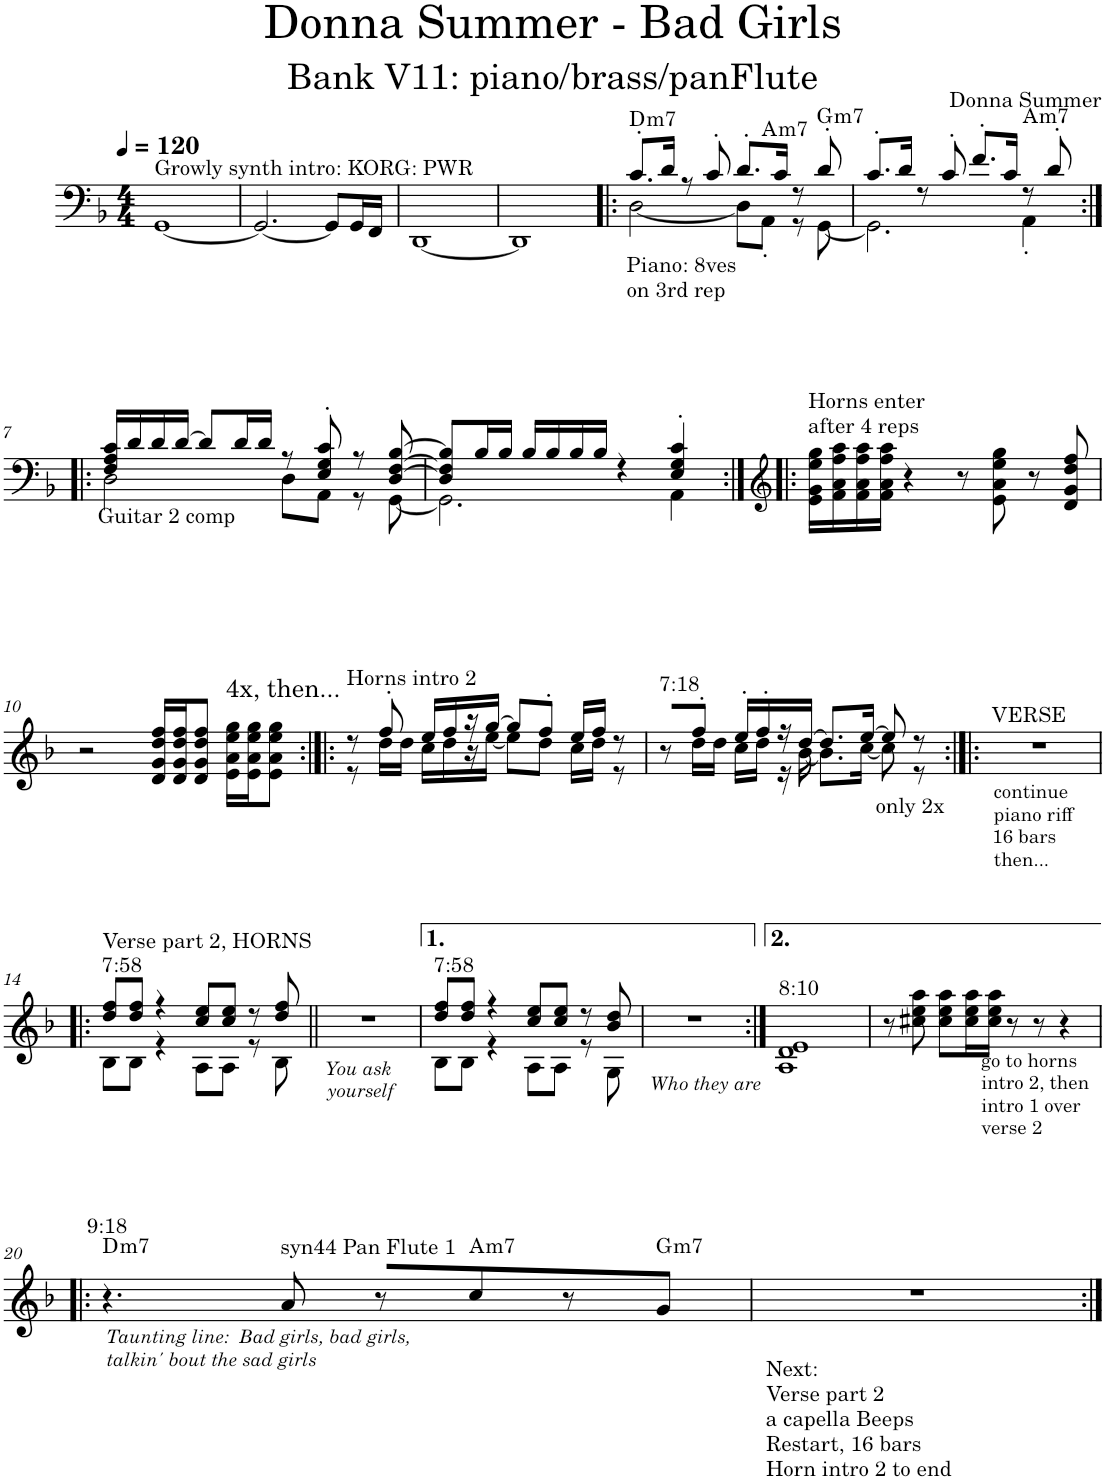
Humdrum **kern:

**kern	**kern	**harte
*part1	*part1	*part1
*staff2	*staff1	*
*I"Piano	*	*
*I'Pno.	*	*
*stria5	*	*
*clefF4	*clefF4	*
*k[b-]	*k[b-]	*
*M4/4	*M4/4	*
*MM120	*MM120	*
=1	=1	=1
!	!LO:TX:a:t=Growly synth intro&colon; KORG&colon; PWR	!
1r	[1GG	.
=2	=2	=2
1r	2.GG/_	.
.	8GG/L]	.
.	16GG/L	.
.	16FF/JJ	.
=3	=3	=3
1r	[1DD	.
=4	=4	=4
1r	1DD]	.
=5!|:	=5!|:	=5!|:
*	*^	*
!	!LO:TX:b:t=Piano&colon; 8ves	!	!
!	!LO:TX:b:t=on 3rd rep	!	!LO:H:kt=m7
1r	8.c'>/L	[2D\	D:min7
.	16d/Jk	.	.
.	8r	.	.
.	8c'>/	.	.
.	8.d'>/L	8D\L]	.
!	!	!	!LO:H:kt=m7
.	.	8AA'\J	A:min7
.	16c/Jk	.	.
.	8r	8r	.
!	!	!	!LO:H:kt=m7
.	8d'>/	[8GG\	G:min7
=6	=6	=6	=6
1r	8.c'>/L	2.GG\]	.
.	16d/Jk	.	.
.	8r	.	.
.	8c'>/	.	.
.	8.f'>/L	.	.
.	16c/Jk	.	.
!	!	!	!LO:H:kt=m7
.	8r	4AA'\	A:min7
.	8d'>/	.	.
!!LO:LB:g=z	!!
=7:|!|:	=7:|!|:	=7:|!|:	=7:|!|:
!	!LO:TX:b:t=Guitar 2 comp	!	!
1r	16F/ 16A/ 16c/LL	2D\	.
.	16d/	.	.
.	16d/	.	.
.	[16d/JJ	.	.
.	8d/L]	.	.
.	16d/L	.	.
.	16d/JJ	.	.
.	8r	8D\L	.
.	8E/' 8G/' 8c/'	8AA\J	.
.	8r	8r	.
.	[8D/ [8F/ [8B-/	[8GG\	.
=8	=8	=8	=8
1r	8D/] 8F/] 8B-/]L	2.GG\]	.
.	16B-/L	.	.
.	16B-/JJ	.	.
.	16B-/LL	.	.
.	16B-/	.	.
.	16B-/	.	.
.	16B-/JJ	.	.
.	4r	.	.
.	4E/' 4G/' 4c/'	4AA\	.
*	*v	*v	*
=9:|!|:	=9:|!|:	=9:|!|:
*	*clefG2	*
*^	*^	*
!	!	!LO:TX:a:t=Horns enter	!	!
!	!	!LO:TX:a:t=after 4 reps	!	!
*	*	*v	*v	*
16F\ 16A\ 16c\LL	[2D	16e\ 16g\ 16ee\ 16gg\LL	.
16d\J	.	16f\ 16a\ 16ff\ 16aa\	.
16d\L	.	16f\ 16a\ 16ff\ 16aa\	.
[16d\JJ	.	16f\ 16a\ 16ff\ 16aa\JJ	.
8d\L]	.	4r	.
16d\L	.	.	.
16d\JJ	.	.	.
8r	8D/L]	8r	.
8E' 8G' 8c'	8AA/J	8e\ 8a\ 8ee\ 8gg\	.
8r	8r	8r	.
[8D [8F [8B-	[8GG	8d/ 8g/ 8dd/ 8ff/	.
!!LO:LB:g=z
=10	=10	=10	=10
8D]\ 8F]\ 8B-]\L	2.GG]	2r	.
16B-\L	.	.	.
16B-\JJ	.	.	.
16B-\LL	.	.	.
16B-\J	.	.	.
16B-\L	.	.	.
16B-\JJ	.	.	.
4r	.	16d/ 16g/ 16dd/ 16ff/LL	.
.	.	16d/ 16g/ 16dd/ 16ff/J	.
.	.	8d/ 8g/ 8dd/ 8ff/J	.
!	!	!LO:TX:a:t=4x, then...	!
4E' 4G' 4c'	4AA	16e\ 16a\ 16ee\ 16gg\LL	.
.	.	16e\ 16a\ 16ee\ 16gg\J	.
.	.	8e\ 8a\ 8ee\ 8gg\J	.
*v	*v	*	*
=11:|!|:	=11:|!|:	=11:|!|:
*clefG2	*	*
*	*^	*
!	!LO:TX:a:t=Horns intro 2	!	!
1r	8r	8r	.
.	8ff'/	16dd\LL	.
.	.	16dd\JJ	.
.	16ee/LL	16cc\LL	.
.	16ff/	16dd\	.
.	16r	16r	.
.	[16gg/JJ	[16ee\JJ	.
.	8gg/L]	8ee\L]	.
.	8ff'/J	8dd\J	.
.	16ee/LL	16cc\LL	.
.	16ff/JJ	16dd\JJ	.
.	8r	8r	.
=12	=12	=12	=12
!	!LO:TX:a:t=7&colon;18	!	!
1r	8r	8ryy	.
.	8ff'/J	16dd\LL	.
.	.	16dd\JJ	.
.	16ee'/LL	16cc\LL	.
.	16ff'/	16dd\JJ	.
.	16r	16r	.
.	[16dd/JJ	[16b-\	.
.	8.dd/L]	8.b-\L]	.
.	[16ee/Jk	[16cc\Jk	.
.	8ee/]	8cc\]	.
!	!LO:TX:b:t=only 2x	!	!
.	8r	8r	.
=13:|!|:	=13:|!|:	=13:|!|:	=13:|!|:
!	!LO:TX:a:t=VERSE	!	!
!	!LO:TX:b:t=continue	!	!
!	!LO:TX:b:t=piano riff	!	!
!	!LO:TX:b:t=16 bars	!	!
!	!LO:TX:b:t=then...	!	!
*	*v	*v	*
1r	1r	.
!!LO:LB:g=z
=14!|:	=14!|:	=14!|:
*	*^	*
!	!LO:TX:a:t=7&colon;58	!	!
!	!LO:TX:a:t=Verse part 2, HORNS	!	!
1r	8dd/ 8ff/L	8B-\L	.
.	8dd/ 8ff/J	8B-\J	.
.	4r	4r	.
.	8cc/ 8ee/L	8A\L	.
.	8cc/ 8ee/J	8A\J	.
.	8r	8r	.
.	8dd/ 8ff/	8B-\	.
=15||	=15||	=15||	=15||
!	!LO:TX:b:i:t=You ask	!	!
!	!LO:TX:b:t=yourself	!	!
*	*v	*v	*
1r	1r	.
=16	=16	=16
*	*^	*
!	!LO:TX:a:t=7&colon;58	!	!
1r	8dd/ 8ff/L	8B-\L	.
.	8dd/ 8ff/J	8B-\J	.
.	4r	4r	.
.	8cc/ 8ee/L	8A\L	.
.	8cc/ 8ee/J	8A\J	.
.	8r	8r	.
.	8b-/ 8dd/	8G\	.
=17	=17	=17	=17
!	!LO:TX:b:i:t=Who they are	!	!
*	*v	*v	*
1r	1r	.
=18:|!	=18:|!	=18:|!
!	!LO:TX:a:t=8&colon;10	!
1r	1A 1d 1e	.
=19	=19	=19
1r	8r	.
.	8cc#X\ 8ee\ 8aa\	.
.	8cc#\ 8ee\ 8aa\L	.
.	16cc#\ 16ee\ 16aa\L	.
.	16cc#\ 16ee\ 16aa\JJ	.
.	8r	.
.	8r	.
!	!LO:TX:b:t=go to horns	!
!	!LO:TX:b:t=intro 2, then	!
!	!LO:TX:b:t=intro 1 over	!
!	!LO:TX:b:t=verse 2	!
.	4r	.
!!LO:LB:g=z
=20!|:	=20!|:	=20!|:
!	!LO:TX:a:t=9&colon;18	!
!	!LO:TX:b:i:t=Taunting line&colon;  Bad girls, bad girls,	!
!	!LO:TX:b:t=talkin' bout the sad girls	!LO:H:kt=m7
1r	4.r	D:min7
!	!LO:TX:a:t=syn44 Pan Flute 1	!
.	8a/	.
.	8r	.
!	!	!LO:H:kt=m7
.	8cc/	A:min7
.	8r	.
!	!	!LO:H:kt=m7
.	8g/J	G:min7
=21	=21	=21
!	!LO:TX:b:t=Next&colon;	!
!	!LO:TX:b:t=Verse part 2	!
!	!LO:TX:b:t=a capella Beeps	!
!	!LO:TX:b:t=Restart, 16 bars	!
!	!LO:TX:b:t=Horn intro 2 to end	!
1r	1r	.
=:|!	=:|!	=:|!
*-	*-	*-
